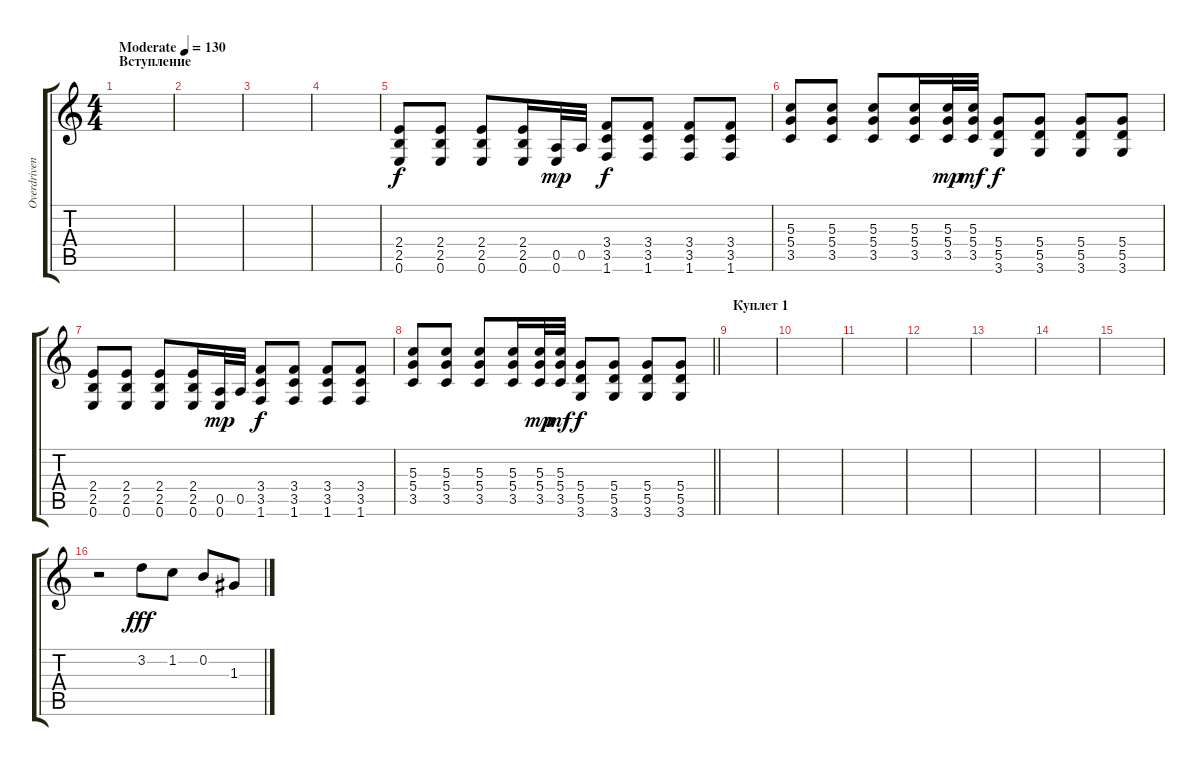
\track ("Overdriven (Rythmn)" "Overdriven") {instrument overdrivenguitar}
\staff {score tabs}
\tuning (E4 B3 G3 D3 A2 E2) {hide}
\ts (4 4)
\section ("" "Вступление")
\tempo (130 "Moderate")
\clef g2
\ks c
|
|
|
|
(2.4 2.5 0.6).8 (2.4 2.5 0.6).8 (2.4 2.5 0.6).8 (2.4 2.5 0.6).16 (0.5 0.6).32{dy mp} 0.5.32 (3.4 3.5 1.6).8{dy f} (3.4 3.5 1.6).8 (3.4 3.5 1.6).8 (3.4 3.5 1.6).8 |
(5.3 5.4 3.5).8 (5.3 5.4 3.5).8 (5.3 5.4 3.5).8 (5.3 5.4 3.5).16 (5.3 5.4 3.5).32{dy mp} (5.3 5.4 3.5).32{dy mf} (5.4 5.5 3.6).8{dy f} (5.4 5.5 3.6).8 (5.4 5.5 3.6).8 (5.4 5.5 3.6).8 |
(2.4 2.5 0.6).8 (2.4 2.5 0.6).8 (2.4 2.5 0.6).8 (2.4 2.5 0.6).16 (0.5 0.6).32{dy mp} 0.5.32 (3.4 3.5 1.6).8{dy f} (3.4 3.5 1.6).8 (3.4 3.5 1.6).8 (3.4 3.5 1.6).8 |
\barLineRight lightlight
(5.3 5.4 3.5).8 (5.3 5.4 3.5).8 (5.3 5.4 3.5).8 (5.3 5.4 3.5).16 (5.3 5.4 3.5).32{dy mp} (5.3 5.4 3.5).32{dy mf} (5.4 5.5 3.6).8{dy f} (5.4 5.5 3.6).8 (5.4 5.5 3.6).8 (5.4 5.5 3.6).8 |
\section ("" "Куплет 1")
|
|
|
|
|
|
|
r.2 3.2.8{dy fff} 1.2.8 0.2.8 1.3.8
